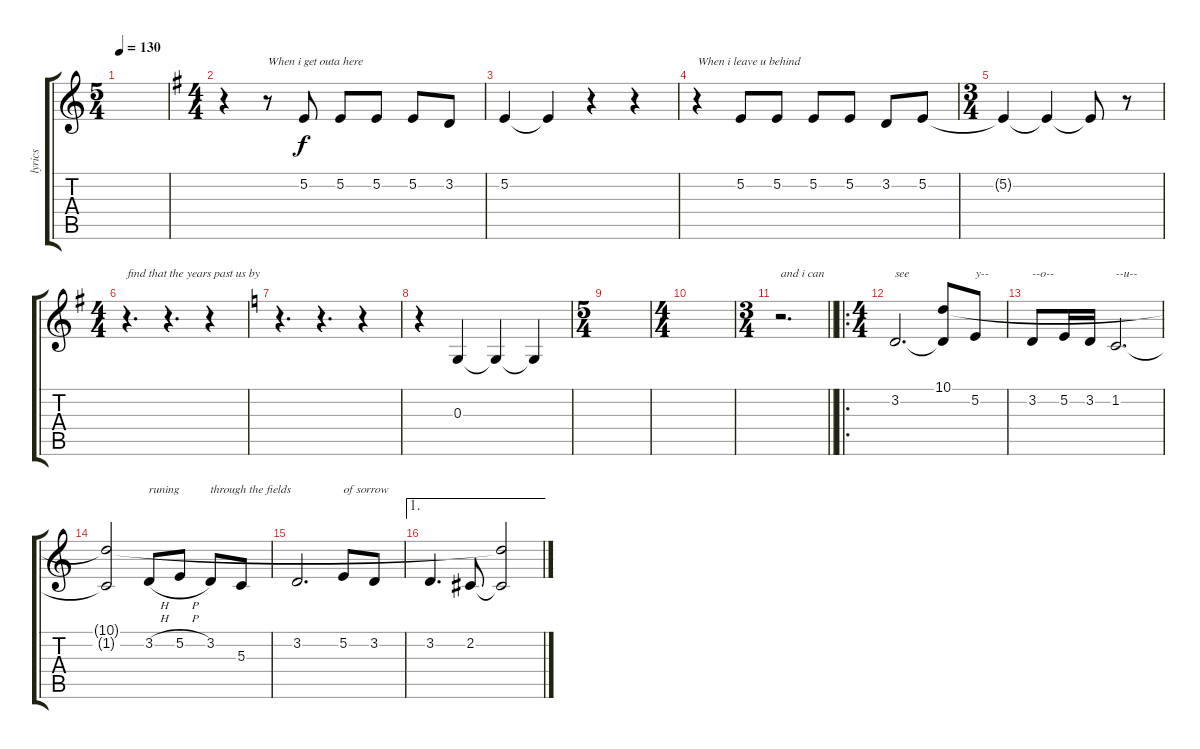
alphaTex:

\track ("lyrics" "lyrics") {instrument baritonesax}
\staff {score tabs}
\tuning (E4 B3 G3 D3 A2 E2) {hide}
\ts (5 4)
\tempo 130
\clef g2
\ks c
|
\ts (4 4)
\ks g
r.4 r.8{txt "When i get outa here"} 5.2.8 5.2.8 5.2.8 5.2.8 3.2.8 |
5.2.4 5.2{t}.4 r.4 r.4 |
r.4{txt "When i leave u behind"} 5.2.8 5.2.8 5.2.8 5.2.8 3.2.8 5.2.8 |
\ts (3 4)
5.2{t}.4 5.2{t}.4 5.2{t}.8 r.8 |
\ts (4 4)
r.4{d txt "find that the years past us by"} r.4{d} r.4 |
\ks c
r.4{d} r.4{d} r.4 |
r.4 0.3.4 0.3{t}.4 0.3{t}.4 |
\ts (5 4)
|
\ts (4 4)
|
\ts (3 4)
\barLineRight lightlight
r.2{d txt "and i can"} |
\ro
\ts (4 4)
3.2.2{d txt "see"} (10.1 3.2{t}).8 5.2.8{txt "y--"} |
3.2.8{txt "--o--"} 5.2.16 3.2.16 1.2.2{d txt "--u--"} |
(10.1{t} 1.2{t}).2 3.2{h}.8{txt "runing"} 5.2{h}.8 3.2.8{txt "through the fields"} 5.3.8 |
3.2.2{d} 5.2.8{txt "of sorrow"} 3.2.8 |
\ae 1
3.2.4{d} 2.2.8 (10.1{t} 2.2{t}).2
